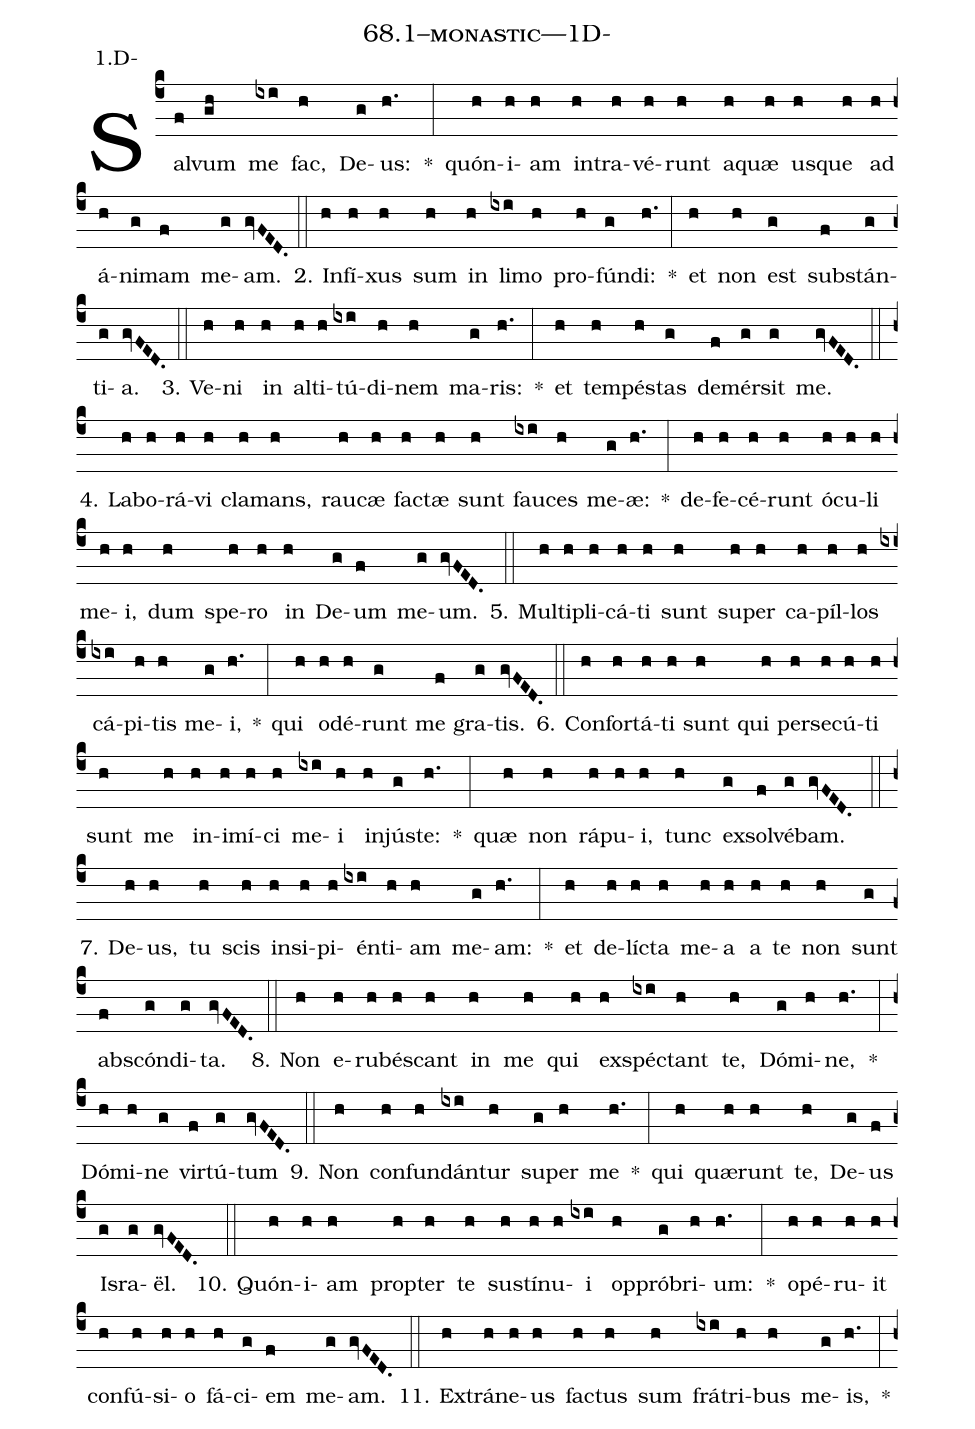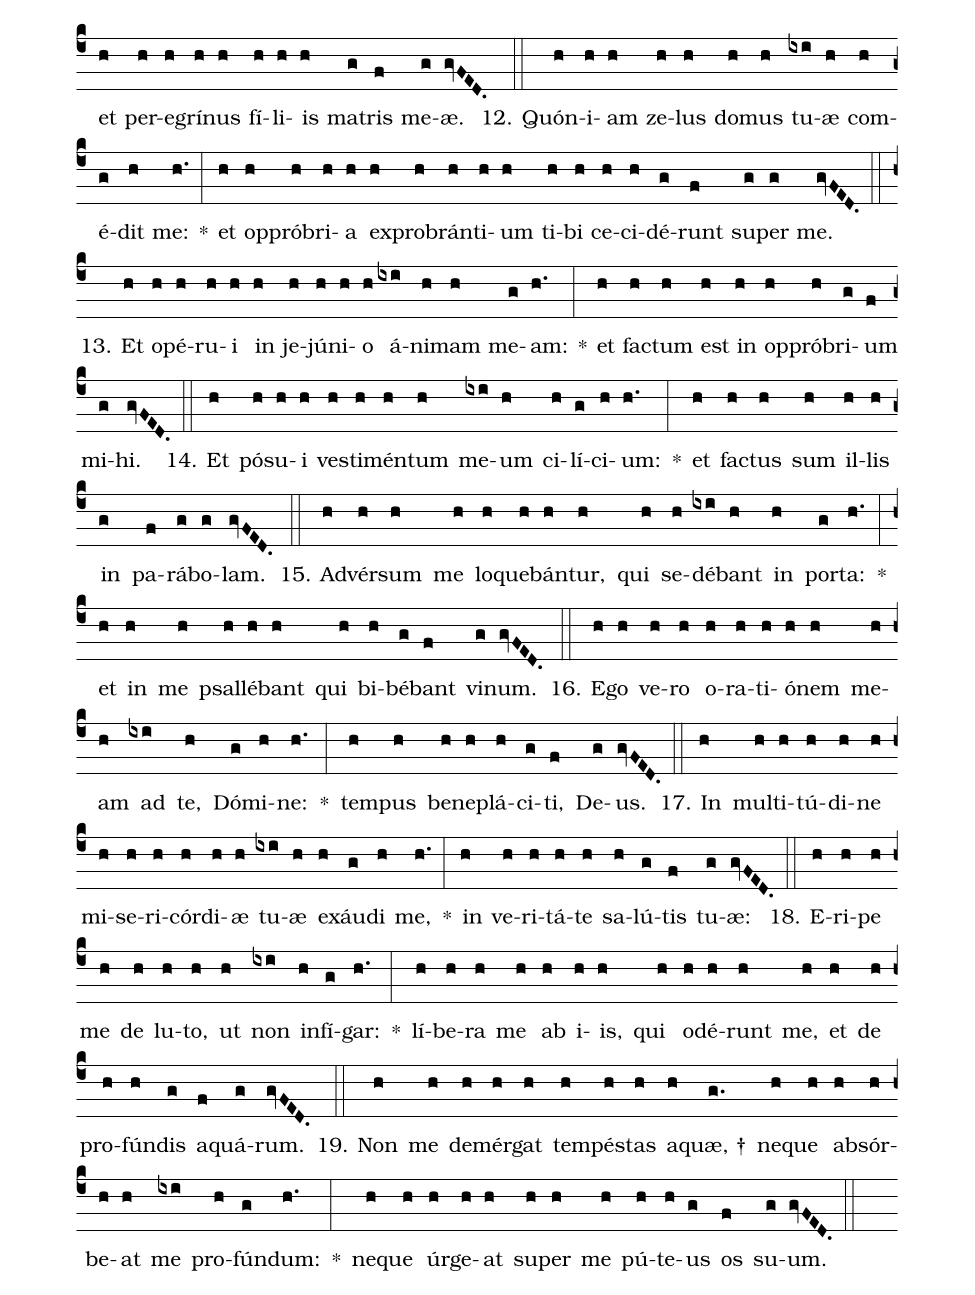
name: 68.1--monastic---1D-;
annotation: 1.D-;
%%
(c4)Sal(f)vum(gh) me(ixi) fac,(h) De(g)us:(h.) *(:) quón(h)i(h)am(h) in(h)tra(h)vé(h)runt(h) a(h)quæ(h) us(h)que(h) ad(h) á(h)ni(g)mam(f) me(g)am.(gvFED.) (::)
2. In(h)fí(h)xus(h) sum(h) in(h) li(ixi)mo(h) pro(h)fún(g)di:(h.) *(:) et(h) non(h) est(g) sub(f)stán(g)ti(g)a.(gvFED.) (::)
3. Ve(h)ni(h) in(h) al(h)ti(h)tú(ixi)di(h)nem(h) ma(g)ris:(h.) *(:) et(h) tem(h)pés(h)tas(g) de(f)mér(g)sit(g) me.(gvFED.) (::)
4. La(h)bo(h)rá(h)vi(h) cla(h)mans,(h) rau(h)cæ(h) fac(h)tæ(h) sunt(h) fau(ixi)ces(h) me(g)æ:(h.) *(:) de(h)fe(h)cé(h)runt(h) ó(h)cu(h)li(h) me(h)i,(h) dum(h) spe(h)ro(h) in(h) De(g)um(f) me(g)um.(gvFED.) (::)
5. Mul(h)ti(h)pli(h)cá(h)ti(h) sunt(h) su(h)per(h) ca(h)píl(h)los(h) cá(ixi)pi(h)tis(h) me(g)i,(h.) *(:) qui(h) o(h)dé(h)runt(g) me(f) gra(g)tis.(gvFED.) (::)
6. Con(h)for(h)tá(h)ti(h) sunt(h) qui(h) per(h)se(h)cú(h)ti(h) sunt(h) me(h) in(h)i(h)mí(h)ci(h) me(ixi)i(h) in(h)jús(g)te:(h.) *(:) quæ(h) non(h) rá(h)pu(h)i,(h) tunc(h) ex(g)sol(f)vé(g)bam.(gvFED.) (::)
7. De(h)us,(h) tu(h) scis(h) in(h)si(h)pi(h)én(ixi)ti(h)am(h) me(g)am:(h.) *(:) et(h) de(h)líc(h)ta(h) me(h)a(h) a(h) te(h) non(h) sunt(g) abs(f)cón(g)di(g)ta.(gvFED.) (::)
8. Non(h) e(h)ru(h)bés(h)cant(h) in(h) me(h) qui(h) ex(h)spéc(ixi)tant(h) te,(h) Dó(g)mi(h)ne,(h.) *(:) Dó(h)mi(h)ne(g) vir(f)tú(g)tum(gvFED.) (::)
9. Non(h) con(h)fun(h)dán(ixi)tur(h) su(g)per(h) me(h.) *(:) qui(h) quæ(h)runt(h) te,(h) De(g)us(f) Is(g)ra(g)ël.(gvFED.) (::)
10. Quón(h)i(h)am(h) prop(h)ter(h) te(h) sus(h)tí(h)nu(h)i(ixi) op(h)pró(g)bri(h)um:(h.) *(:) o(h)pé(h)ru(h)it(h) con(h)fú(h)si(h)o(h) fá(h)ci(g)em(f) me(g)am.(gvFED.) (::)
11. Ex(h)trá(h)ne(h)us(h) fac(h)tus(h) sum(h) frá(ixi)tri(h)bus(h) me(g)is,(h.) *(:) et(h) per(h)e(h)grí(h)nus(h) fí(h)li(h)is(h) ma(g)tris(f) me(g)æ.(gvFED.) (::)
12. Quón(h)i(h)am(h) ze(h)lus(h) do(h)mus(h) tu(ixi)æ(h) com(h)é(g)dit(h) me:(h.) *(:) et(h) op(h)pró(h)bri(h)a(h) ex(h)pro(h)brán(h)ti(h)um(h) ti(h)bi(h) ce(h)ci(h)dé(g)runt(f) su(g)per(g) me.(gvFED.) (::)
13. Et(h) o(h)pé(h)ru(h)i(h) in(h) je(h)jú(h)ni(h)o(h) á(ixi)ni(h)mam(h) me(g)am:(h.) *(:) et(h) fac(h)tum(h) est(h) in(h) op(h)pró(h)bri(g)um(f) mi(g)hi.(gvFED.) (::)
14. Et(h) pó(h)su(h)i(h) ves(h)ti(h)mén(h)tum(h) me(ixi)um(h) ci(h)lí(g)ci(h)um:(h.) *(:) et(h) fac(h)tus(h) sum(h) il(h)lis(h) in(g) pa(f)rá(g)bo(g)lam.(gvFED.) (::)
15. Ad(h)vér(h)sum(h) me(h) lo(h)que(h)bán(h)tur,(h) qui(h) se(h)dé(ixi)bant(h) in(h) por(g)ta:(h.) *(:) et(h) in(h) me(h) psal(h)lé(h)bant(h) qui(h) bi(h)bé(g)bant(f) vi(g)num.(gvFED.) (::)
16. E(h)go(h) ve(h)ro(h) o(h)ra(h)ti(h)ó(h)nem(h) me(h)am(h) ad(ixi) te,(h) Dó(g)mi(h)ne:(h.) *(:) tem(h)pus(h) be(h)ne(h)plá(h)ci(g)ti,(f) De(g)us.(gvFED.) (::)
17. In(h) mul(h)ti(h)tú(h)di(h)ne(h) mi(h)se(h)ri(h)cór(h)di(h)æ(h) tu(ixi)æ(h) ex(h)áu(g)di(h) me,(h.) *(:) in(h) ve(h)ri(h)tá(h)te(h) sa(h)lú(g)tis(f) tu(g)æ:(gvFED.) (::)
18. E(h)ri(h)pe(h) me(h) de(h) lu(h)to,(h) ut(h) non(ixi) in(h)fí(g)gar:(h.) *(:) lí(h)be(h)ra(h) me(h) ab(h) i(h)is,(h) qui(h) o(h)dé(h)runt(h) me,(h) et(h) de(h) pro(h)fún(h)dis(g) a(f)quá(g)rum.(gvFED.) (::)
19. Non(h) me(h) de(h)mér(h)gat(h) tem(h)pés(h)tas(h) a(h)quæ, †(g.) ne(h)que(h) ab(h)sór(h)be(h)at(h) me(ixi) pro(h)fún(g)dum:(h.) *(:) ne(h)que(h) úr(h)ge(h)at(h) su(h)per(h) me(h) pú(h)te(h)us(g) os(f) su(g)um.(gvFED.) (::)
